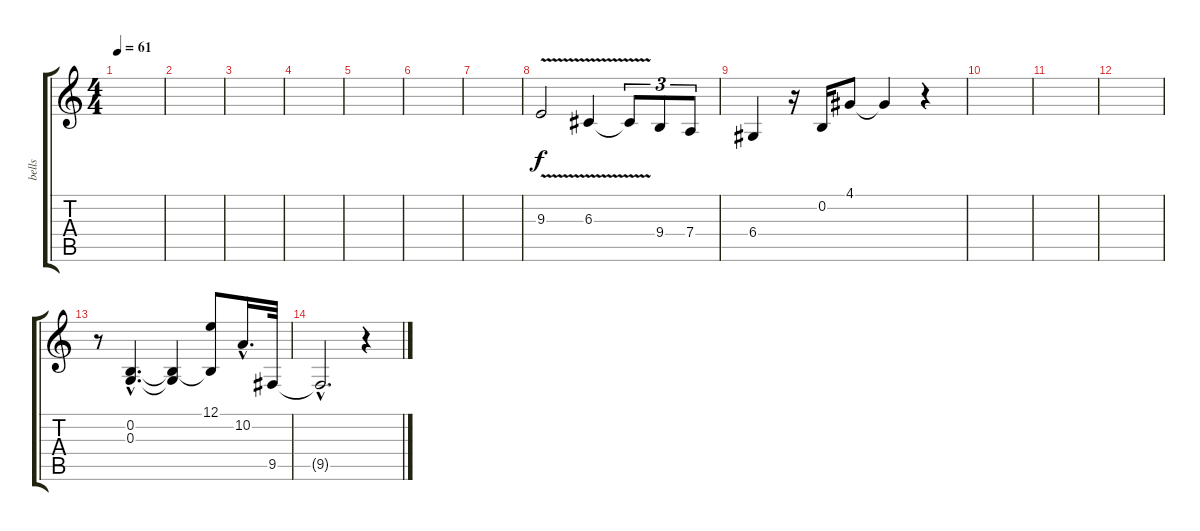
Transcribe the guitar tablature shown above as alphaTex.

\track ("bells" "bells") {instrument glockenspiel}
\staff {score tabs}
\tuning (E4 B3 G3 D3 A2 E2) {hide}
\ts (4 4)
\tempo 61
\clef g2
\ks c
|
|
|
|
|
|
|
9.3{v}.2 6.3{v}.4 6.3{t}.8{tu (3 2)} 9.4.8{tu (3 2)} 7.4.8{tu (3 2)} |
6.4.4 r.16 0.2.16 4.1.8 4.1{t}.4 r.4 |
|
|
|
r.8 (0.2{hac} 0.3{hac}).4{d} (0.2{t} 0.3{t}).4 (12.1 0.2{t}).8 10.2{hac}.16{d} 9.5.32 |
9.5{hac t}.2{d} r.4
